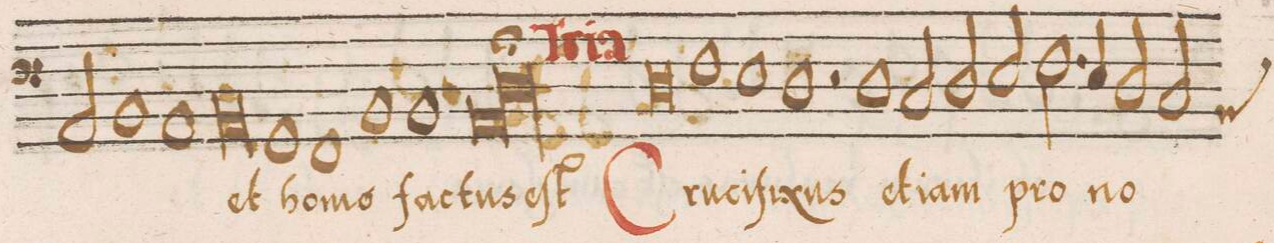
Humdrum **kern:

**kern	**text
*I"BASSVS	*
*clefF4	*
*k[]	*
*met(C|)	*
*M2/1	*
2AA/	.
=63-	=63-
1BB	.
1AA	.
=64-	=64-
0AA	et
=65-	=65-
1GG	ho-
1FF	-mo
=66-	=66-
1BB	fac-
1BB	-tus
=67-	=67-
*lig	*
0AA	eſt
=68-	=68-
0D\;>	.
*Xlig	*
=69-	=69-
0D	Cru-
=70-	=70-
1F	-ci-
1E	-fi-
=71-	=71-
1D	-xus
2r	.
1D\	e-
=72-	=72-
2C/	-ti-
2D/	-am
2E/	.
=73-	=73-
2.F\	pro
4E/	.
2D/	no-
*custos:BB	*
2C/	.
=74-	=74-
*-	*-
